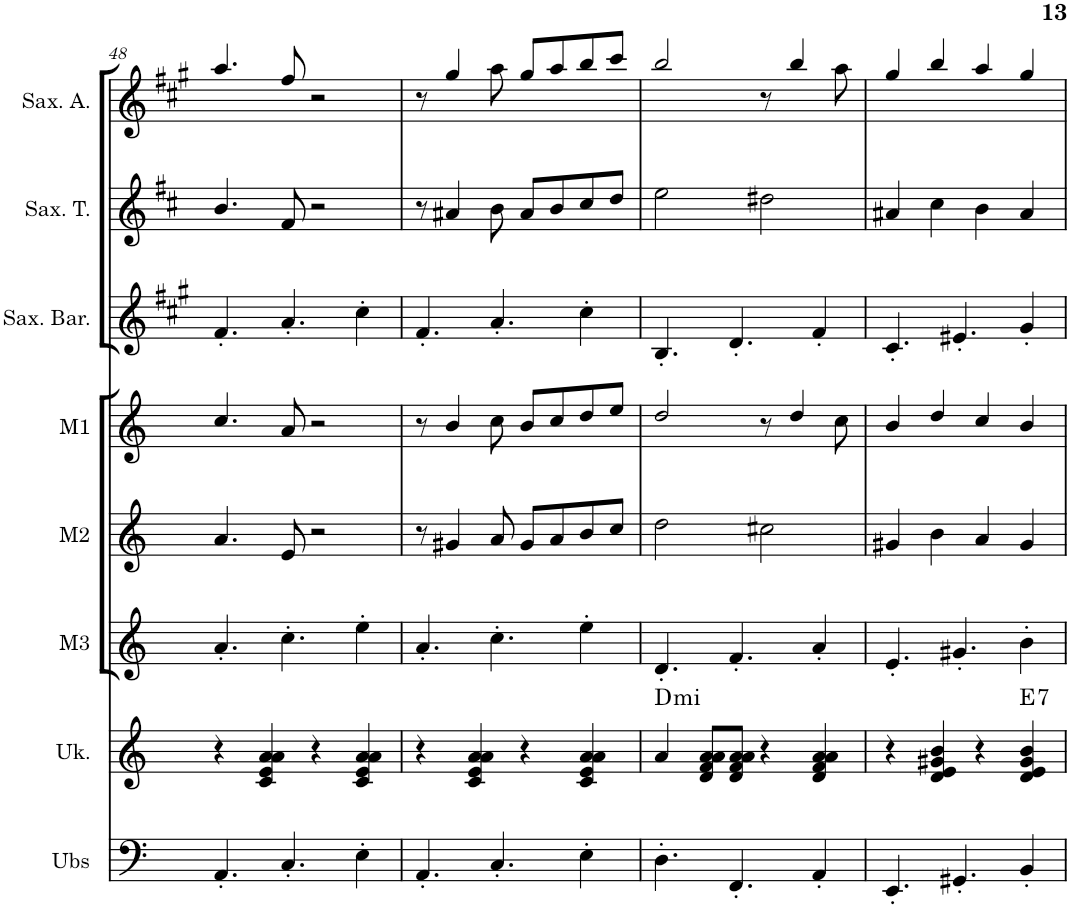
**kern	**kern	**harte	**kern	**kern	**kern	**kern	**kern	**kern
*part8	*part7	*part7	*part6	*part5	*part4	*part3	*part2	*part1
*staff8	*staff7	*	*staff6	*staff5	*staff4	*staff3	*staff2	*staff1
*I"Ukubass	*I"Ukulélé	*	*I"Melodica3	*I"Melodica2	*I"Melodica1	*I"Sax Baryton	*I"Sax Ténor	*I"Sax Alto
*I'Ubs	*I'Uk.	*	*I'M3	*I'M2	*I'M1	*I'Sax. Bar.	*I'Sax. T.	*I'Sax. A.
!!LO:PB:g=z
*clefF4	*clefG2	*	*clefG2	*clefG2	*clefG2	*clefG2	*clefG2	*clefG2
*Trd7c12	*	*	*	*	*	*Trd12c21	*Trd8c14	*Trd5c9
*k[]	*k[]	*	*k[]	*k[]	*k[]	*k[f#c#g#]	*k[f#c#]	*k[f#c#g#]
*M4/4	*M4/4	*	*M4/4	*M4/4	*M4/4	*M4/4	*M4/4	*M4/4
=48	=48	=48	=48	=48	=48	=48	=48	=48
4.AA'/	4r	.	4.a'/	4.a/	4.cc/	4.f#'/	4.b/	4.aa/
.	4c/ 4e/ 4a/ 4a/	.	.	.	.	.	.	.
4.C'/	.	.	4.cc'\	8e/	8a/	4.a'/	8f#/	8ff#/
.	4r	.	.	2r	2r	.	2r	2r
4E'\	4c/ 4e/ 4a/ 4a/	.	4ee'\	.	.	4cc#'\	.	.
=49	=49	=49	=49	=49	=49	=49	=49	=49
4.AA'/	4r	.	4.a'/	8r	8r	4.f#'/	8r	8r
.	.	.	.	4g#X/	4b/	.	4a#X/	4gg#/
.	4c/ 4e/ 4a/ 4a/	.	.	.	.	.	.	.
4.C'/	.	.	4.cc'\	8a/	8cc\	4.a'/	8b\	8aa\
.	4r	.	.	8g#/L	8b/L	.	8a#/L	8gg#/L
.	.	.	.	8a/	8cc/	.	8b/	8aa/
4E'\	4c/ 4e/ 4a/ 4a/	.	4ee'\	8b/	8dd/	4cc#'\	8cc#/	8bb/
.	.	.	.	8cc/J	8ee/J	.	8dd/J	8ccc#/J
=50	=50	=50	=50	=50	=50	=50	=50	=50
!	!	!LO:H:kt=mi	!	!	!	!	!	!
4.D'\	4a/	D:min	4.d'/	2dd\	2dd/	4.B'/	2ee\	2bb/
.	8d/ 8f/ 8a/ 8a/L	.	.	.	.	.	.	.
4.FF'/	8d/ 8f/ 8a/ 8a/J	.	4.f'/	.	.	4.d'/	.	.
.	4r	.	.	2cc#X\	8r	.	2dd#X\	8r
.	.	.	.	.	4dd/	.	.	4bb/
4AA'/	4d/ 4f/ 4a/ 4a/	.	4a'/	.	.	4f#'/	.	.
.	.	.	.	.	8cc\	.	.	8aa\
=51	=51	=51	=51	=51	=51	=51	=51	=51
4.EE'/	4r	.	4.e'/	4g#X/	4b/	4.c#'/	4a#X/	4gg#/
.	4d/ 4e/ 4g#X/ 4b/	.	.	4b\	4dd/	.	4cc#\	4bb/
4.GG#X'/	.	.	4.g#X'/	.	.	4.e#X'/	.	.
.	4r	.	.	4a/	4cc/	.	4b\	4aa/
!	!	!LO:H:kt=7	!	!	!	!	!	!
4BB'/	4d/ 4e/ 4g#/ 4b/	E:7	4b'\	4g#/	4b/	4g#'/	4a#/	4gg#/
=	=	=	=	=	=	=	=	=
*-	*-	*-	*-	*-	*-	*-	*-	*-
